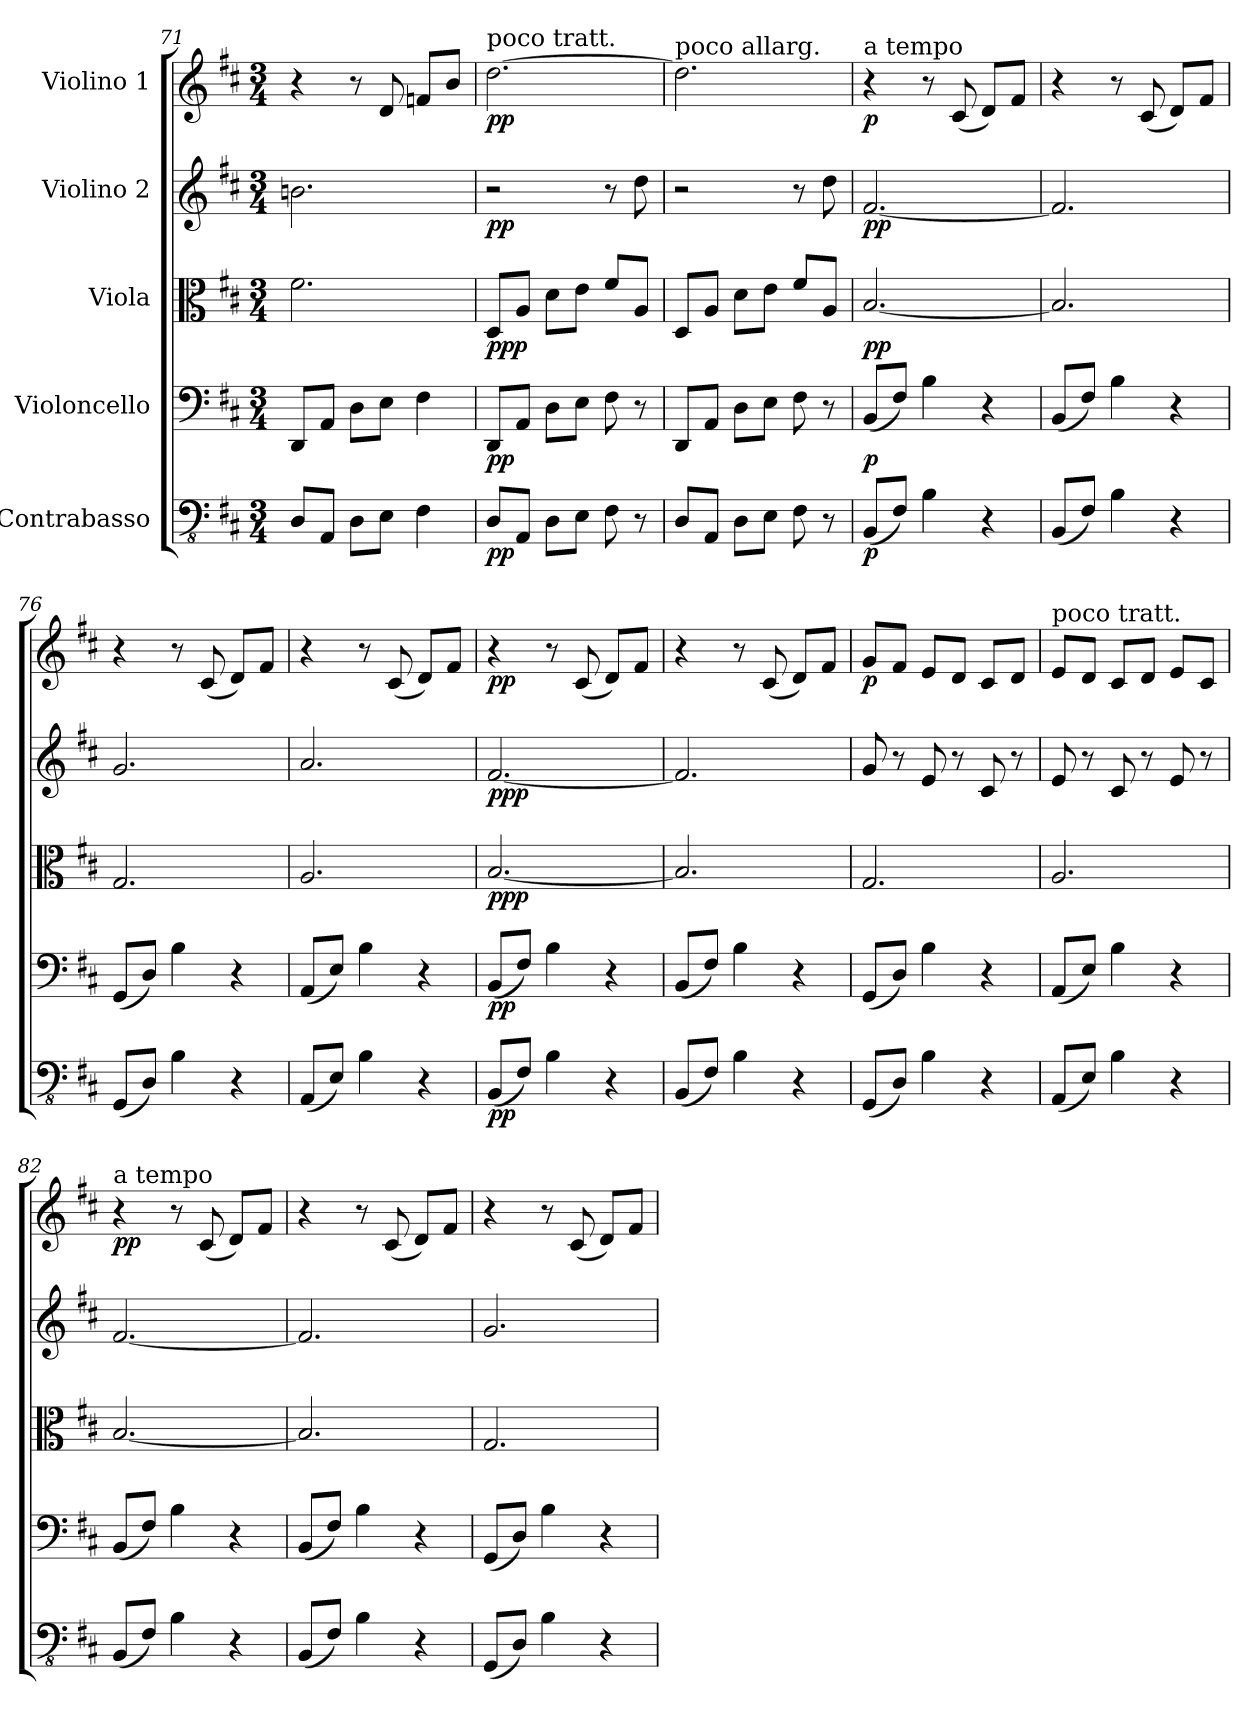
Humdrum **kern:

**kern	**dynam	**kern	**dynam	**kern	**dynam	**kern	**dynam	**kern	**dynam
*part5	*part5	*part4	*part4	*part3	*part3	*part2	*part2	*part1	*part1
*staff5	*staff5	*staff4	*staff4	*staff3	*staff3	*staff2	*staff2	*staff1	*staff1
*I"Contrabasso	*	*I"Violoncello	*	*I"Viola	*	*I"Violino 2	*	*I"Violino 1	*
*clefFv4	*	*clefF4	*	*clefC3	*	*clefG2	*	*clefG2	*
*k[f#c#]	*	*k[f#c#]	*	*k[f#c#]	*	*k[f#c#]	*	*k[f#c#]	*
*D:	*	*D:	*	*D:	*	*D:	*	*D:	*
*M3/4	*	*M3/4	*	*M3/4	*	*M3/4	*	*M3/4	*
=71	=71	=71	=71	=71	=71	=71	=71	=71	=71
8DD/L	.	8DD/L	.	2.f#\	.	2.bn\	.	4r	.
8AAA/J	.	8AA/J	.	.	.	.	.	.	.
8DD\L	.	8D\L	.	.	.	.	.	8r	.
8EE\J	.	8E\J	.	.	.	.	.	8d/	.
4FF#\	.	4F#\	.	.	.	.	.	8fn/L	.
.	.	.	.	.	.	.	.	8b/J	.
=72	=72	=72	=72	=72	=72	=72	=72	=72	=72
!	!	!	!	!	!	!	!	!LO:TX:a:t=poco tratt.	!
!	!LO:DY:b	!	!LO:DY:b	!	!LO:DY:b	!	!LO:DY:b	!	!LO:DY:b
8DD/L	pp	8DD/L	pp	8D/L	ppp	2r	pp	[2.dd\	pp
8AAA/J	.	8AA/J	.	8A/J	.	.	.	.	.
8DD\L	.	8D\L	.	8d\L	.	.	.	.	.
8EE\J	.	8E\J	.	8e\J	.	.	.	.	.
8FF#\	.	8F#\	.	8f#/L	.	8r	.	.	.
8r	.	8r	.	8A/J	.	8dd\	.	.	.
=73	=73	=73	=73	=73	=73	=73	=73	=73	=73
!	!	!	!	!	!	!	!	!LO:TX:a:t=poco allarg.	!
8DD/L	.	8DD/L	.	8D/L	.	2r	.	2.dd\]	.
8AAA/J	.	8AA/J	.	8A/J	.	.	.	.	.
8DD\L	.	8D\L	.	8d\L	.	.	.	.	.
8EE\J	.	8E\J	.	8e\J	.	.	.	.	.
8FF#\	.	8F#\	.	8f#/L	.	8r	.	.	.
8r	.	8r	.	8A/J	.	8dd\	.	.	.
!!LO:LB:g=z
=74	=74	=74	=74	=74	=74	=74	=74	=74	=74
!	!	!	!	!	!	!	!	!LO:TX:a:t=a tempo	!
!	!LO:DY:b	!	!LO:DY:b	!	!LO:DY:b	!	!LO:DY:b	!	!LO:DY:b
(8BBB/L	p	(8BB/L	p	[2.B/	pp	[2.f#/	pp	4r	p
8FF#/J)	.	8F#/J)	.	.	.	.	.	.	.
4BB\	.	4B\	.	.	.	.	.	8r	.
.	.	.	.	.	.	.	.	(8c#/	.
4r	.	4r	.	.	.	.	.	8d/L)	.
.	.	.	.	.	.	.	.	8f#/J	.
=75	=75	=75	=75	=75	=75	=75	=75	=75	=75
(8BBB/L	.	(8BB/L	.	2.B/]	.	2.f#/]	.	4r	.
8FF#/J)	.	8F#/J)	.	.	.	.	.	.	.
4BB\	.	4B\	.	.	.	.	.	8r	.
.	.	.	.	.	.	.	.	(8c#/	.
4r	.	4r	.	.	.	.	.	8d/L)	.
.	.	.	.	.	.	.	.	8f#/J	.
=76	=76	=76	=76	=76	=76	=76	=76	=76	=76
(8GGG/L	.	(8GG/L	.	2.G/	.	2.g/	.	4r	.
8DD/J)	.	8D/J)	.	.	.	.	.	.	.
4BB\	.	4B\	.	.	.	.	.	8r	.
.	.	.	.	.	.	.	.	(8c#/	.
4r	.	4r	.	.	.	.	.	8d/L)	.
.	.	.	.	.	.	.	.	8f#/J	.
=77	=77	=77	=77	=77	=77	=77	=77	=77	=77
(8AAA/L	.	(8AA/L	.	2.A/	.	2.a/	.	4r	.
8EE/J)	.	8E/J)	.	.	.	.	.	.	.
4BB\	.	4B\	.	.	.	.	.	8r	.
.	.	.	.	.	.	.	.	(8c#/	.
4r	.	4r	.	.	.	.	.	8d/L)	.
.	.	.	.	.	.	.	.	8f#/J	.
!!LO:LB:g=z
=78	=78	=78	=78	=78	=78	=78	=78	=78	=78
!	!LO:DY:b	!	!LO:DY:b	!	!LO:DY:b	!	!LO:DY:b	!	!LO:DY:b
(8BBB/L	pp	(8BB/L	pp	[2.B/	ppp	[2.f#/	ppp	4r	pp
8FF#/J)	.	8F#/J)	.	.	.	.	.	.	.
4BB\	.	4B\	.	.	.	.	.	8r	.
.	.	.	.	.	.	.	.	(8c#/	.
4r	.	4r	.	.	.	.	.	8d/L)	.
.	.	.	.	.	.	.	.	8f#/J	.
=79	=79	=79	=79	=79	=79	=79	=79	=79	=79
(8BBB/L	.	(8BB/L	.	2.B/]	.	2.f#/]	.	4r	.
8FF#/J)	.	8F#/J)	.	.	.	.	.	.	.
4BB\	.	4B\	.	.	.	.	.	8r	.
.	.	.	.	.	.	.	.	(8c#/	.
4r	.	4r	.	.	.	.	.	8d/L)	.
.	.	.	.	.	.	.	.	8f#/J	.
=80	=80	=80	=80	=80	=80	=80	=80	=80	=80
!	!	!	!	!	!	!	!	!	!LO:DY:b
(8GGG/L	.	(8GG/L	.	2.G/	.	8g/	.	8g/L	p
8DD/J)	.	8D/J)	.	.	.	8r	.	8f#/J	.
4BB\	.	4B\	.	.	.	8e/	.	8e/L	.
.	.	.	.	.	.	8r	.	8d/J	.
4r	.	4r	.	.	.	8c#/	.	8c#/L	.
.	.	.	.	.	.	8r	.	8d/J	.
=81	=81	=81	=81	=81	=81	=81	=81	=81	=81
!	!	!	!	!	!	!	!	!LO:TX:a:t=poco tratt.	!
(8AAA/L	.	(8AA/L	.	2.A/	.	8e/	.	8e/L	.
8EE/J)	.	8E/J)	.	.	.	8r	.	8d/J	.
4BB\	.	4B\	.	.	.	8c#/	.	8c#/L	.
.	.	.	.	.	.	8r	.	8d/J	.
4r	.	4r	.	.	.	8e/	.	8e/L	.
.	.	.	.	.	.	8r	.	8c#/J	.
!!LO:PB:g=z
=82	=82	=82	=82	=82	=82	=82	=82	=82	=82
!	!	!	!	!	!	!	!	!LO:TX:a:t=a tempo	!
!	!	!	!	!	!	!	!	!	!LO:DY:b
(8BBB/L	.	(8BB/L	.	[2.B/	.	[2.f#/	.	4r	pp
8FF#/J)	.	8F#/J)	.	.	.	.	.	.	.
4BB\	.	4B\	.	.	.	.	.	8r	.
.	.	.	.	.	.	.	.	(8c#/	.
4r	.	4r	.	.	.	.	.	8d/L)	.
.	.	.	.	.	.	.	.	8f#/J	.
=83	=83	=83	=83	=83	=83	=83	=83	=83	=83
(8BBB/L	.	(8BB/L	.	2.B/]	.	2.f#/]	.	4r	.
8FF#/J)	.	8F#/J)	.	.	.	.	.	.	.
4BB\	.	4B\	.	.	.	.	.	8r	.
.	.	.	.	.	.	.	.	(8c#/	.
4r	.	4r	.	.	.	.	.	8d/L)	.
.	.	.	.	.	.	.	.	8f#/J	.
=84	=84	=84	=84	=84	=84	=84	=84	=84	=84
(8GGG/L	.	(8GG/L	.	2.G/	.	2.g/	.	4r	.
8DD/J)	.	8D/J)	.	.	.	.	.	.	.
4BB\	.	4B\	.	.	.	.	.	8r	.
.	.	.	.	.	.	.	.	(8c#/	.
4r	.	4r	.	.	.	.	.	8d/L)	.
.	.	.	.	.	.	.	.	8f#/J	.
=	=	=	=	=	=	=	=	=	=
*-	*-	*-	*-	*-	*-	*-	*-	*-	*-
